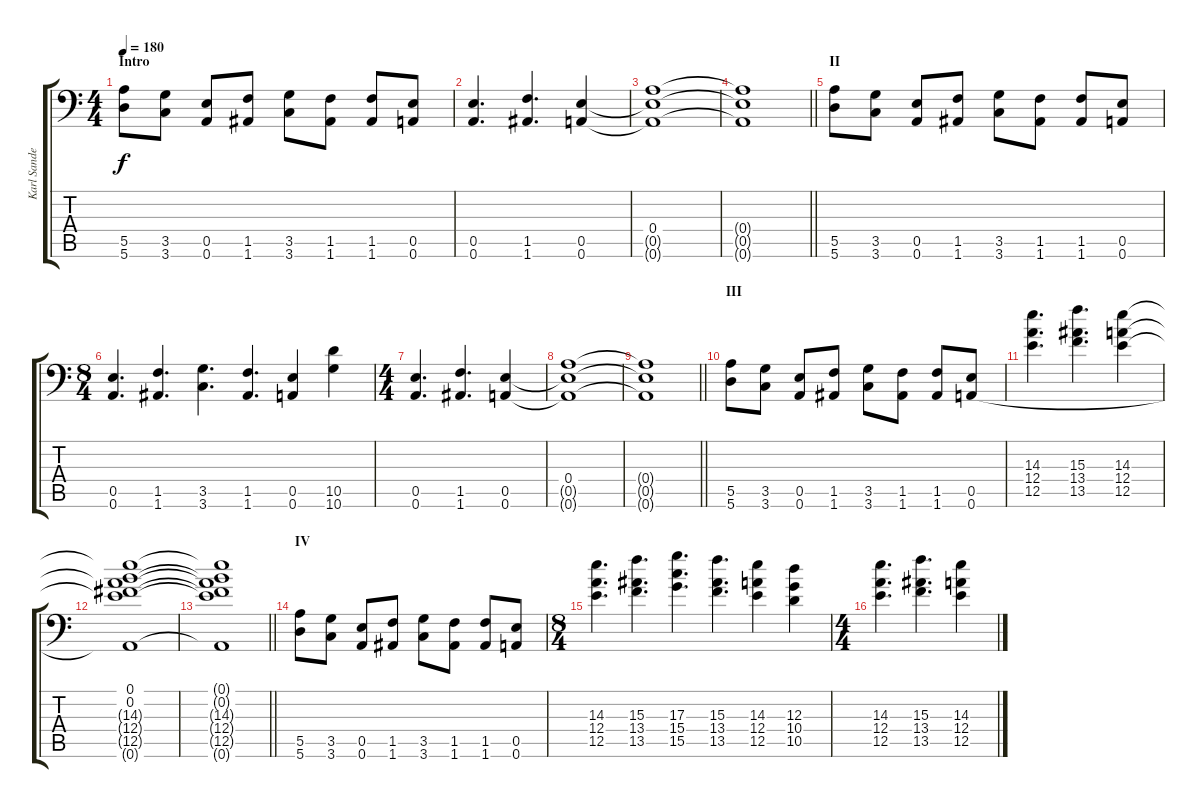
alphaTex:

\track ("Karl Sanders" "Karl Sande") {instrument distortionguitar}
\staff {score tabs}
\tuning (B3 Gb3 D3 A2 E2 A1) {hide}
\ts (4 4)
\section ("" "Intro")
\tempo 180
\clef f4
\ks c
(5.5 5.6).8{dy f instrument distortionguitar} (3.5 3.6).8 (0.5 0.6).8 (1.5 1.6).8 (3.5 3.6).8 (1.5 1.6).8 (1.5 1.6).8 (0.5 0.6).8 |
(0.5 0.6).4{d} (1.5 1.6).4{d} (0.5 0.6).4 |
(0.4 0.5{t} 0.6{t}).1 |
\barLineRight lightlight
(0.4{t} 0.5{t} 0.6{t}).1 |
\section ("" "II")
(5.5 5.6).8 (3.5 3.6).8 (0.5 0.6).8 (1.5 1.6).8 (3.5 3.6).8 (1.5 1.6).8 (1.5 1.6).8 (0.5 0.6).8 |
\ts (8 4)
(0.5 0.6).4{d} (1.5 1.6).4{d} (3.5 3.6).4{d} (1.5 1.6).4{d} (0.5 0.6).4 (10.5 10.6).4 |
\ts (4 4)
(0.5 0.6).4{d} (1.5 1.6).4{d} (0.5 0.6).4 |
(0.4 0.5{t} 0.6{t}).1 |
\barLineRight lightlight
(0.4{t} 0.5{t} 0.6{t}).1 |
\section ("" "III")
(5.5 5.6).8 (3.5 3.6).8 (0.5 0.6).8 (1.5 1.6).8 (3.5 3.6).8 (1.5 1.6).8 (1.5 1.6).8 (0.5 0.6).8 |
(14.3 12.4 12.5).4{d} (15.3 13.4 13.5).4{d} (14.3 12.4 12.5).4 |
(0.1 0.2 14.3{t} 12.4{t} 12.5{t} 0.6{t}).1 |
\barLineRight lightlight
(0.1{t} 0.2{t} 14.3{t} 12.4{t} 12.5{t} 0.6{t}).1 |
\section ("" "IV")
(5.5 5.6).8 (3.5 3.6).8 (0.5 0.6).8 (1.5 1.6).8 (3.5 3.6).8 (1.5 1.6).8 (1.5 1.6).8 (0.5 0.6).8 |
\ts (8 4)
(14.3 12.4 12.5).4{d} (15.3 13.4 13.5).4{d} (17.3 15.4 15.5).4{d} (15.3 13.4 13.5).4{d} (14.3 12.4 12.5).4 (12.3 10.4 10.5).4 |
\ts (4 4)
(14.3 12.4 12.5).4{d} (15.3 13.4 13.5).4{d} (14.3 12.4 12.5).4
